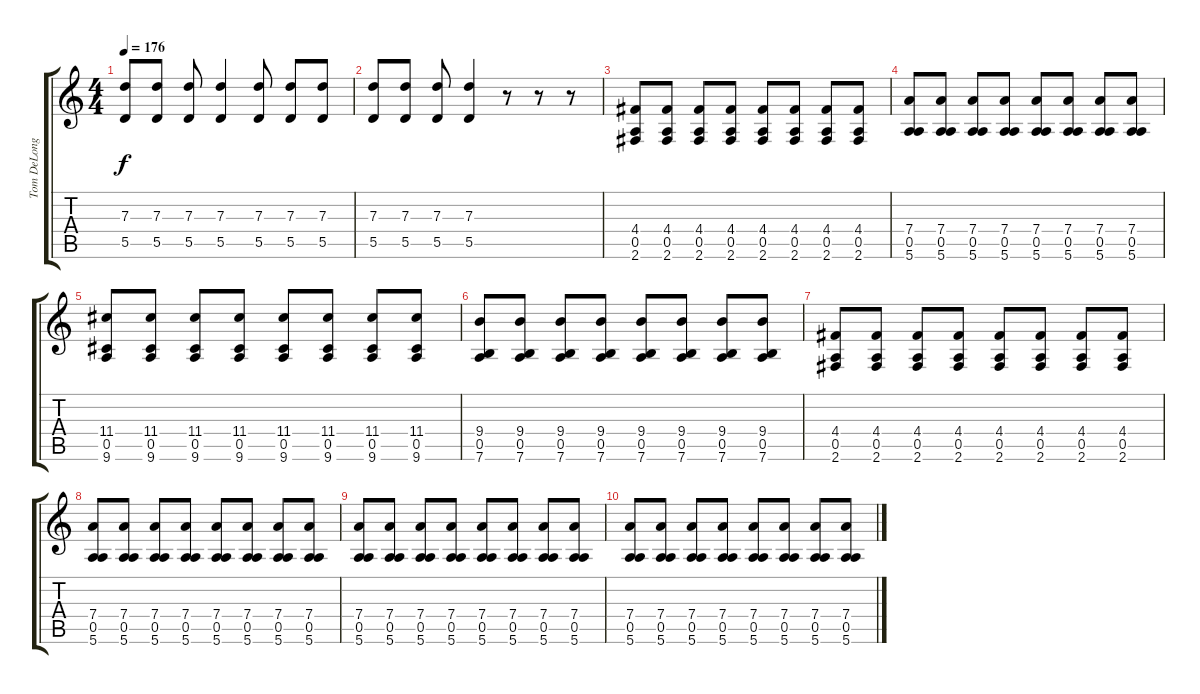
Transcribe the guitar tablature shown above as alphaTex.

\track ("Tom DeLonge - Guitar" "Tom DeLong") {instrument overdrivenguitar}
\staff {score tabs}
\tuning (E4 B3 G3 D3 A2 E2) {hide}
\ts (4 4)
\tempo 176
\clef g2
\ks c
(7.3 5.5).8{dy f} (7.3 5.5).8 (7.3 5.5).8 (7.3 5.5).4 (7.3 5.5).8 (7.3 5.5).8 (7.3 5.5).8 |
(7.3 5.5).8 (7.3 5.5).8 (7.3 5.5).8 (7.3 5.5).4 r.8 r.8 r.8 |
(4.4 0.5 2.6).8 (4.4 0.5 2.6).8 (4.4 0.5 2.6).8 (4.4 0.5 2.6).8 (4.4 0.5 2.6).8 (4.4 0.5 2.6).8 (4.4 0.5 2.6).8 (4.4 0.5 2.6).8 |
(7.4 0.5 5.6).8 (7.4 0.5 5.6).8 (7.4 0.5 5.6).8 (7.4 0.5 5.6).8 (7.4 0.5 5.6).8 (7.4 0.5 5.6).8 (7.4 0.5 5.6).8 (7.4 0.5 5.6).8 |
(11.4 0.5 9.6).8 (11.4 0.5 9.6).8 (11.4 0.5 9.6).8 (11.4 0.5 9.6).8 (11.4 0.5 9.6).8 (11.4 0.5 9.6).8 (11.4 0.5 9.6).8 (11.4 0.5 9.6).8 |
(9.4 0.5 7.6).8 (9.4 0.5 7.6).8 (9.4 0.5 7.6).8 (9.4 0.5 7.6).8 (9.4 0.5 7.6).8 (9.4 0.5 7.6).8 (9.4 0.5 7.6).8 (9.4 0.5 7.6).8 |
(4.4 0.5 2.6).8 (4.4 0.5 2.6).8 (4.4 0.5 2.6).8 (4.4 0.5 2.6).8 (4.4 0.5 2.6).8 (4.4 0.5 2.6).8 (4.4 0.5 2.6).8 (4.4 0.5 2.6).8 |
(7.4 0.5 5.6).8 (7.4 0.5 5.6).8 (7.4 0.5 5.6).8 (7.4 0.5 5.6).8 (7.4 0.5 5.6).8 (7.4 0.5 5.6).8 (7.4 0.5 5.6).8 (7.4 0.5 5.6).8 |
(7.4 0.5 5.6).8 (7.4 0.5 5.6).8 (7.4 0.5 5.6).8 (7.4 0.5 5.6).8 (7.4 0.5 5.6).8 (7.4 0.5 5.6).8 (7.4 0.5 5.6).8 (7.4 0.5 5.6).8 |
(7.4 0.5 5.6).8 (7.4 0.5 5.6).8 (7.4 0.5 5.6).8 (7.4 0.5 5.6).8 (7.4 0.5 5.6).8 (7.4 0.5 5.6).8 (7.4 0.5 5.6).8 (7.4 0.5 5.6).8
